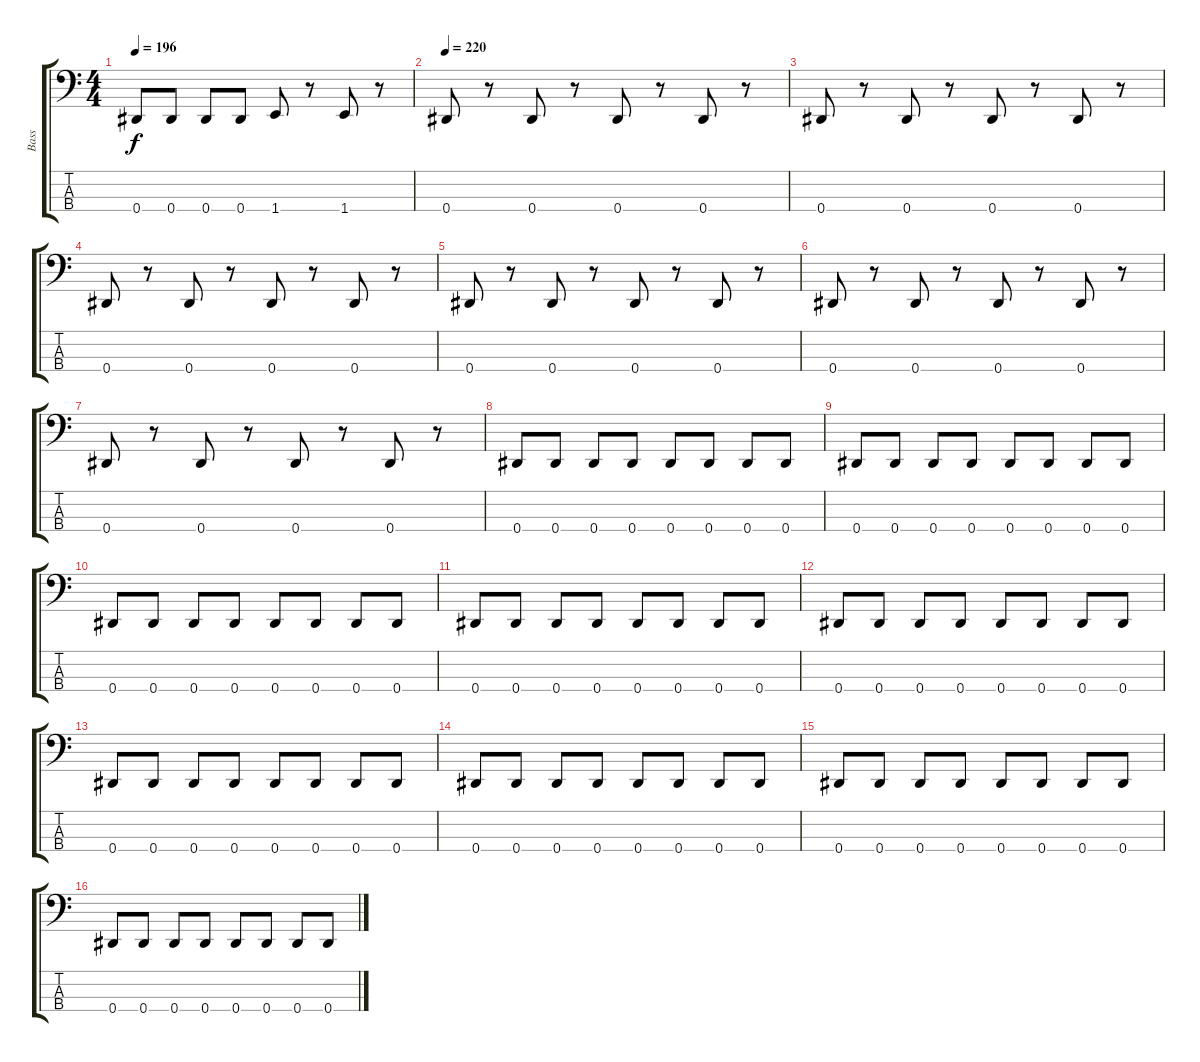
\track ("Bass" "Bass") {instrument electricbasspick}
\staff {score tabs}
\tuning (Gb2 Db2 Ab1 Eb1) {hide}
\ts (4 4)
\tempo 196
\clef f4
\ks c
0.4.8{dy f} 0.4.8 0.4.8 0.4.8 1.4.8 r.8 1.4.8 r.8 |
\tempo 220
0.4.8 r.8 0.4.8 r.8 0.4.8 r.8 0.4.8 r.8 |
0.4.8 r.8 0.4.8 r.8 0.4.8 r.8 0.4.8 r.8 |
0.4.8 r.8 0.4.8 r.8 0.4.8 r.8 0.4.8 r.8 |
0.4.8 r.8 0.4.8 r.8 0.4.8 r.8 0.4.8 r.8 |
0.4.8 r.8 0.4.8 r.8 0.4.8 r.8 0.4.8 r.8 |
0.4.8 r.8 0.4.8 r.8 0.4.8 r.8 0.4.8 r.8 |
0.4.8 0.4.8 0.4.8 0.4.8 0.4.8 0.4.8 0.4.8 0.4.8 |
0.4.8 0.4.8 0.4.8 0.4.8 0.4.8 0.4.8 0.4.8 0.4.8 |
0.4.8 0.4.8 0.4.8 0.4.8 0.4.8 0.4.8 0.4.8 0.4.8 |
0.4.8 0.4.8 0.4.8 0.4.8 0.4.8 0.4.8 0.4.8 0.4.8 |
0.4.8 0.4.8 0.4.8 0.4.8 0.4.8 0.4.8 0.4.8 0.4.8 |
0.4.8 0.4.8 0.4.8 0.4.8 0.4.8 0.4.8 0.4.8 0.4.8 |
0.4.8 0.4.8 0.4.8 0.4.8 0.4.8 0.4.8 0.4.8 0.4.8 |
0.4.8 0.4.8 0.4.8 0.4.8 0.4.8 0.4.8 0.4.8 0.4.8 |
0.4.8 0.4.8 0.4.8 0.4.8 0.4.8 0.4.8 0.4.8 0.4.8
